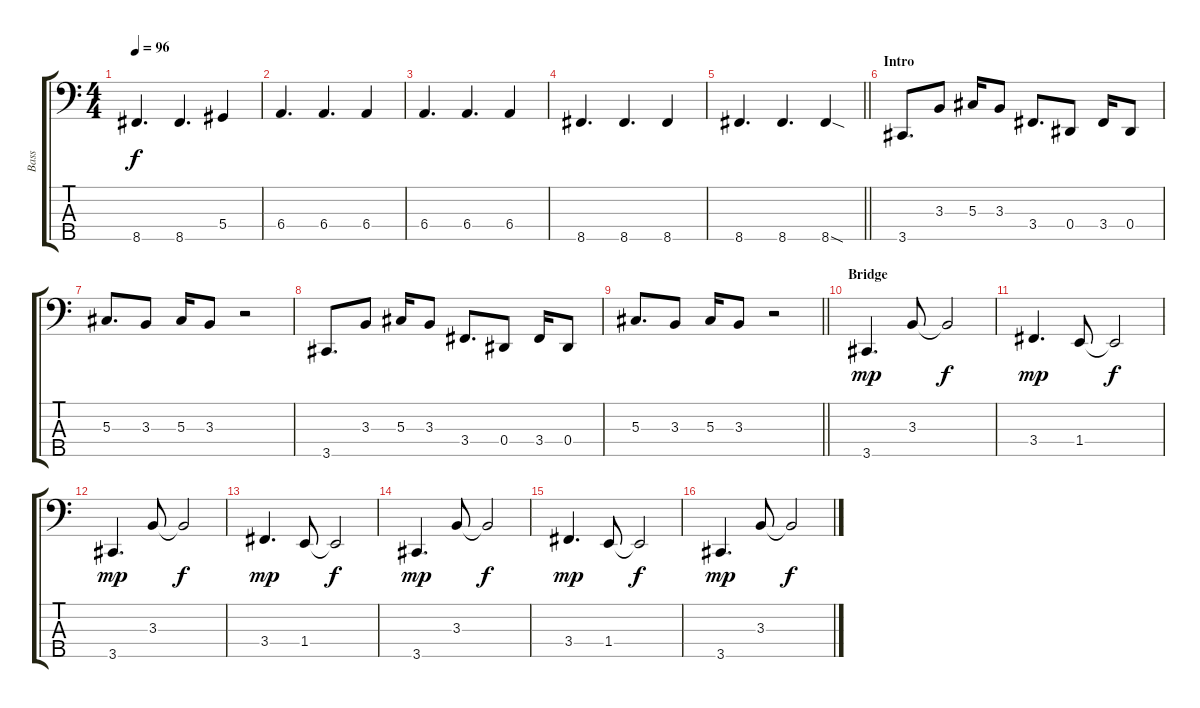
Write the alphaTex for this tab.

\track ("Bass" "Bass") {instrument electricbassfinger}
\staff {score tabs}
\tuning (Gb2 Db2 Ab1 Eb1 Bb0) {hide}
\ts (4 4)
\tempo 96
\clef f4
\ks c
8.5.4{d dy f} 8.5.4{d} 5.4.4 |
6.4.4{d} 6.4.4{d} 6.4.4 |
6.4.4{d} 6.4.4{d} 6.4.4 |
8.5.4{d} 8.5.4{d} 8.5.4 |
\barLineRight lightlight
8.5.4{d} 8.5.4{d} 8.5{sod}.4 |
\section ("" "Intro")
3.5.8{d} 3.3.8 5.3.16 3.3.8 3.4.8{d} 0.4.8 3.4.16 0.4.8 |
5.3.8{d} 3.3.8 5.3.16 3.3.8 r.2 |
3.5.8{d} 3.3.8 5.3.16 3.3.8 3.4.8{d} 0.4.8 3.4.16 0.4.8 |
\barLineRight lightlight
5.3.8{d} 3.3.8 5.3.16 3.3.8 r.2 |
\section ("" "Bridge")
3.5.4{d dy mp} 3.3.8 3.3{t}.2{dy f} |
3.4.4{d dy mp} 1.4.8 1.4{t}.2{dy f} |
3.5.4{d dy mp} 3.3.8 3.3{t}.2{dy f} |
3.4.4{d dy mp} 1.4.8 1.4{t}.2{dy f} |
3.5.4{d dy mp} 3.3.8 3.3{t}.2{dy f} |
3.4.4{d dy mp} 1.4.8 1.4{t}.2{dy f} |
3.5.4{d dy mp} 3.3.8 3.3{t}.2{dy f}
